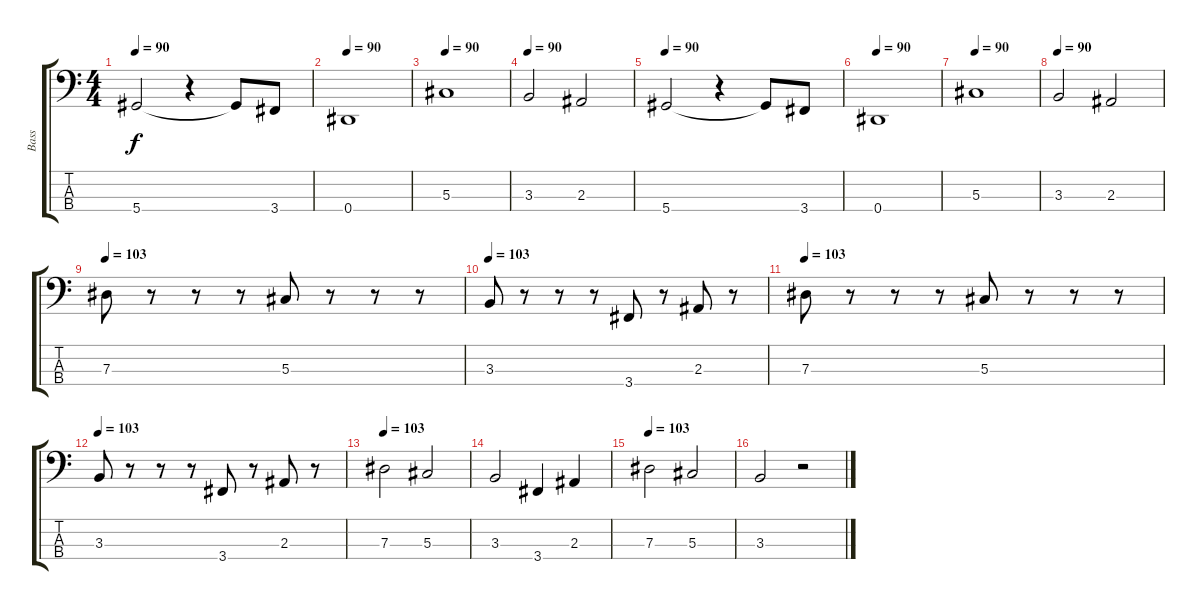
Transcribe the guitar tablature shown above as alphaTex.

\track ("Bass" "Bass") {instrument electricbasspick}
\staff {score tabs}
\tuning (Gb2 Db2 Ab1 Eb1) {hide}
\ts (4 4)
\tempo 90
\clef f4
\ks c
5.4.2{dy f} r.4 5.4{t}.8 3.4.8 |
\tempo 90
0.4.1 |
\tempo 90
5.3.1 |
\tempo 90
3.3.2 2.3.2 |
\tempo 90
5.4.2 r.4 5.4{t}.8 3.4.8 |
\tempo 90
0.4.1 |
\tempo 90
5.3.1 |
\tempo 90
3.3.2 2.3.2 |
\tempo 103
7.3.8 r.8 r.8 r.8 5.3.8 r.8 r.8 r.8 |
\tempo 103
3.3.8 r.8 r.8 r.8 3.4.8 r.8 2.3.8 r.8 |
\tempo 103
7.3.8 r.8 r.8 r.8 5.3.8 r.8 r.8 r.8 |
\tempo 103
3.3.8 r.8 r.8 r.8 3.4.8 r.8 2.3.8 r.8 |
\tempo 103
7.3.2 5.3.2 |
3.3.2 3.4.4 2.3.4 |
\tempo 103
7.3.2 5.3.2 |
3.3.2 r.2
